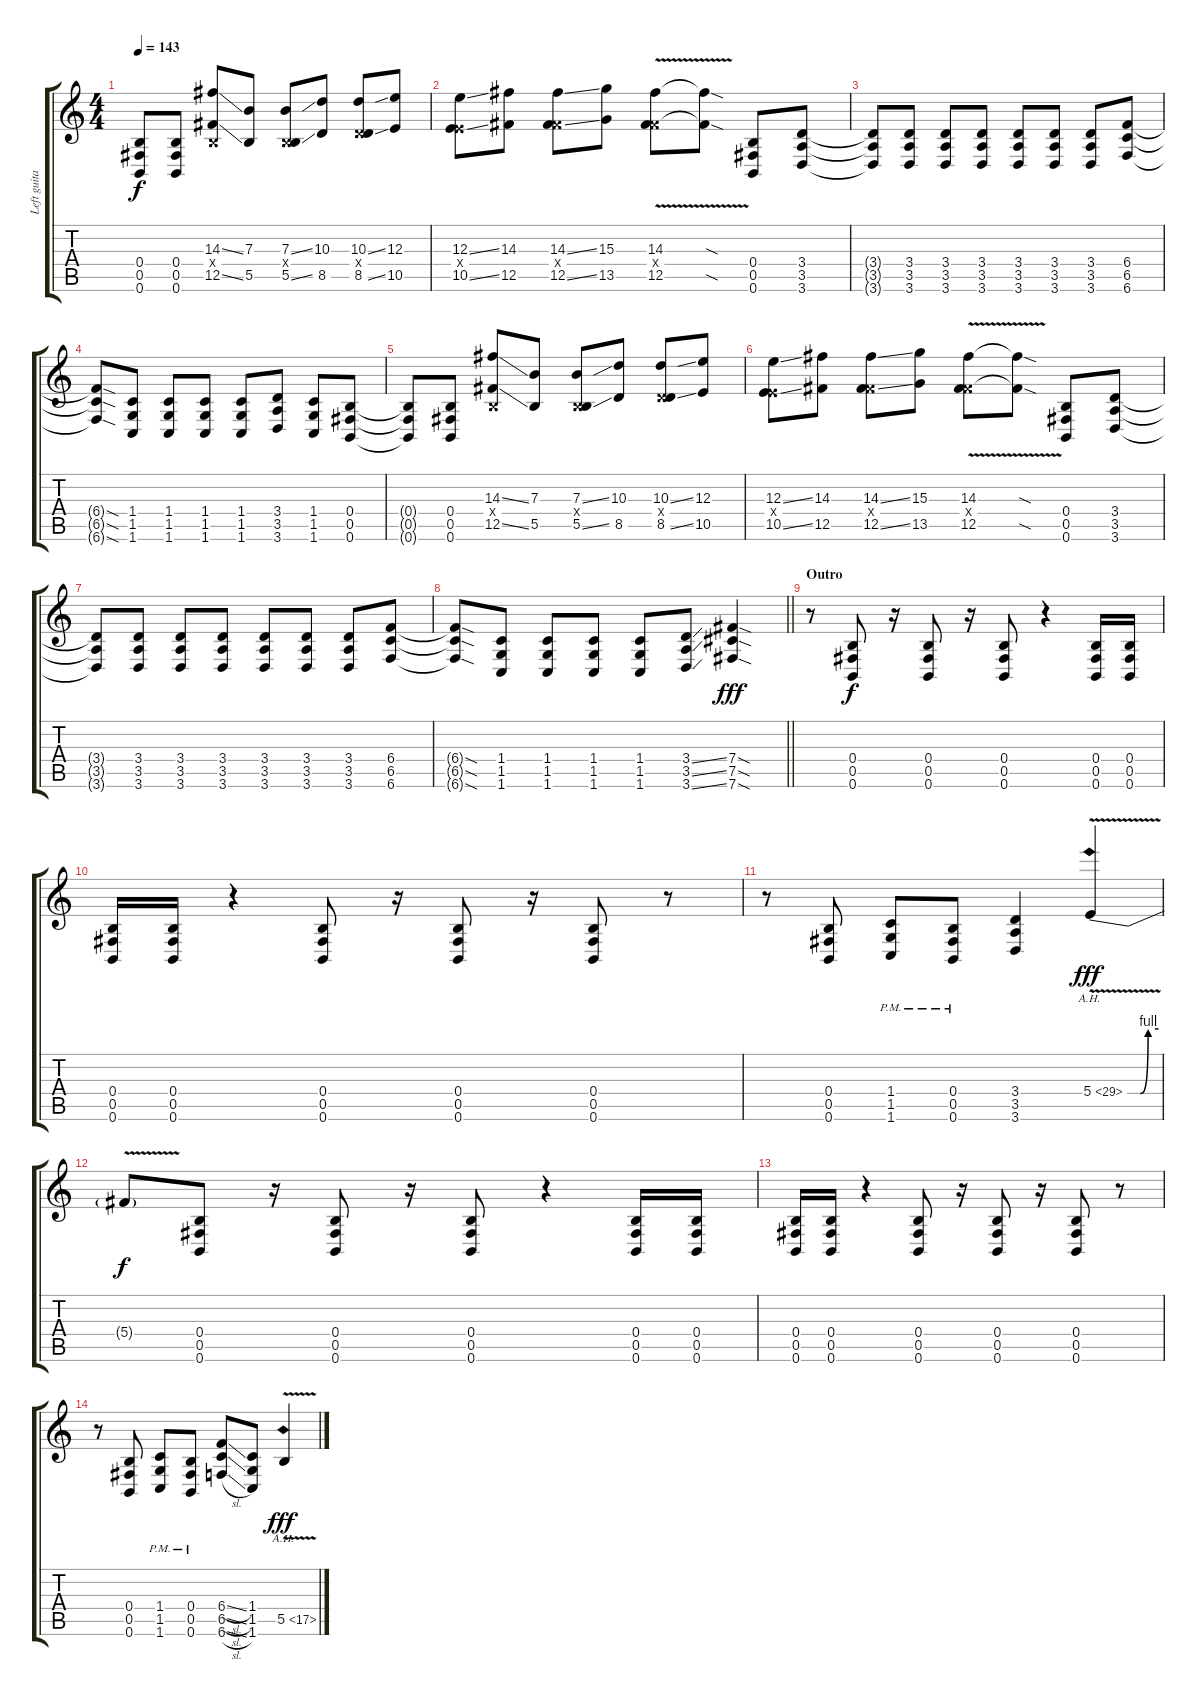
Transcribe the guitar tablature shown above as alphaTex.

\track ("Left guitar" "Left guita") {instrument overdrivenguitar}
\staff {score tabs}
\tuning (Db4 Ab3 E3 B2 Gb2 B1) {hide}
\ts (4 4)
\tempo 143
\clef g2
\ks c
(0.4{t} 0.5{t} 0.6{t}).8{dy f} (0.4 0.5 0.6).8 (14.3{ss} 0.4{x} 12.5{ss}).8 (7.3 5.5).8 (7.3{ss} 0.4{x} 5.5{ss}).8 (10.3 8.5).8 (10.3{ss} 3.4{x} 8.5{ss}).8 (12.3 10.5).8 |
(12.3{ss} 5.4{x} 10.5{ss}).8 (14.3 12.5).8 (14.3{ss} 7.4{x} 12.5{ss}).8 (15.3 13.5).8 (14.3{v} 7.4{x} 12.5{v}).8 (14.3{sod t} 12.5{sod t}).8 (0.4 0.5 0.6).8 (3.4 3.5 3.6).8 |
(3.4{t} 3.5{t} 3.6{t}).8 (3.4 3.5 3.6).8 (3.4 3.5 3.6).8 (3.4 3.5 3.6).8 (3.4 3.5 3.6).8 (3.4 3.5 3.6).8 (3.4 3.5 3.6).8 (6.4 6.5 6.6).8 |
(6.4{sod t} 6.5{sod t} 6.6{sod t}).8 (1.4 1.5 1.6).8 (1.4 1.5 1.6).8 (1.4 1.5 1.6).8 (1.4 1.5 1.6).8 (3.4 3.5 3.6).8 (1.4 1.5 1.6).8 (0.4 0.5 0.6).8 |
(0.4{t} 0.5{t} 0.6{t}).8 (0.4 0.5 0.6).8 (14.3{ss} 0.4{x} 12.5{ss}).8 (7.3 5.5).8 (7.3{ss} 0.4{x} 5.5{ss}).8 (10.3 8.5).8 (10.3{ss} 3.4{x} 8.5{ss}).8 (12.3 10.5).8 |
(12.3{ss} 5.4{x} 10.5{ss}).8 (14.3 12.5).8 (14.3{ss} 7.4{x} 12.5{ss}).8 (15.3 13.5).8 (14.3{v} 7.4{x} 12.5{v}).8 (14.3{sod t} 12.5{sod t}).8 (0.4 0.5 0.6).8 (3.4 3.5 3.6).8 |
(3.4{t} 3.5{t} 3.6{t}).8 (3.4 3.5 3.6).8 (3.4 3.5 3.6).8 (3.4 3.5 3.6).8 (3.4 3.5 3.6).8 (3.4 3.5 3.6).8 (3.4 3.5 3.6).8 (6.4 6.5 6.6).8 |
\barLineRight lightlight
(6.4{sod t} 6.5{sod t} 6.6{sod t}).8 (1.4 1.5 1.6).8 (1.4 1.5 1.6).8 (1.4 1.5 1.6).8 (1.4 1.5 1.6).8 (3.4{ss} 3.5{ss} 3.6{ss}).8 (7.4{sod} 7.5{sod} 7.6{sod}).4{dy fff} |
\section ("" "Outro")
r.8 (0.4 0.5 0.6).8{dy f} r.16 (0.4 0.5 0.6).8 r.16 (0.4 0.5 0.6).8 r.4 (0.4 0.5 0.6).16 (0.4 0.5 0.6).16 |
(0.4 0.5 0.6).16 (0.4 0.5 0.6).16 r.4 (0.4 0.5 0.6).8 r.16 (0.4 0.5 0.6).8 r.16 (0.4 0.5 0.6).8 r.8 |
r.8 (0.4 0.5 0.6).8 (1.4{pm} 1.5{pm} 1.6{pm}).8 (0.4{pm} 0.5{pm} 0.6{pm}).8 (3.4 3.5 3.6).4 5.4{be (custom 0 0 25 0 40 4 60 4) ah 24 v}.4{dy fff} |
5.4{t}.8{dy f} (0.4 0.5 0.6).8 r.16 (0.4 0.5 0.6).8 r.16 (0.4 0.5 0.6).8 r.4 (0.4 0.5 0.6).16 (0.4 0.5 0.6).16 |
(0.4 0.5 0.6).16 (0.4 0.5 0.6).16 r.4 (0.4 0.5 0.6).8 r.16 (0.4 0.5 0.6).8 r.16 (0.4 0.5 0.6).8 r.8 |
r.8 (0.4 0.5 0.6).8 (1.4{pm} 1.5{pm} 1.6{pm}).8 (0.4{pm} 0.5{pm} 0.6{pm}).8 (6.4{sl} 6.5{sl} 6.6{sl}).8 (1.4 1.5 1.6).8 5.5{ah 12 v}.4{dy fff}
